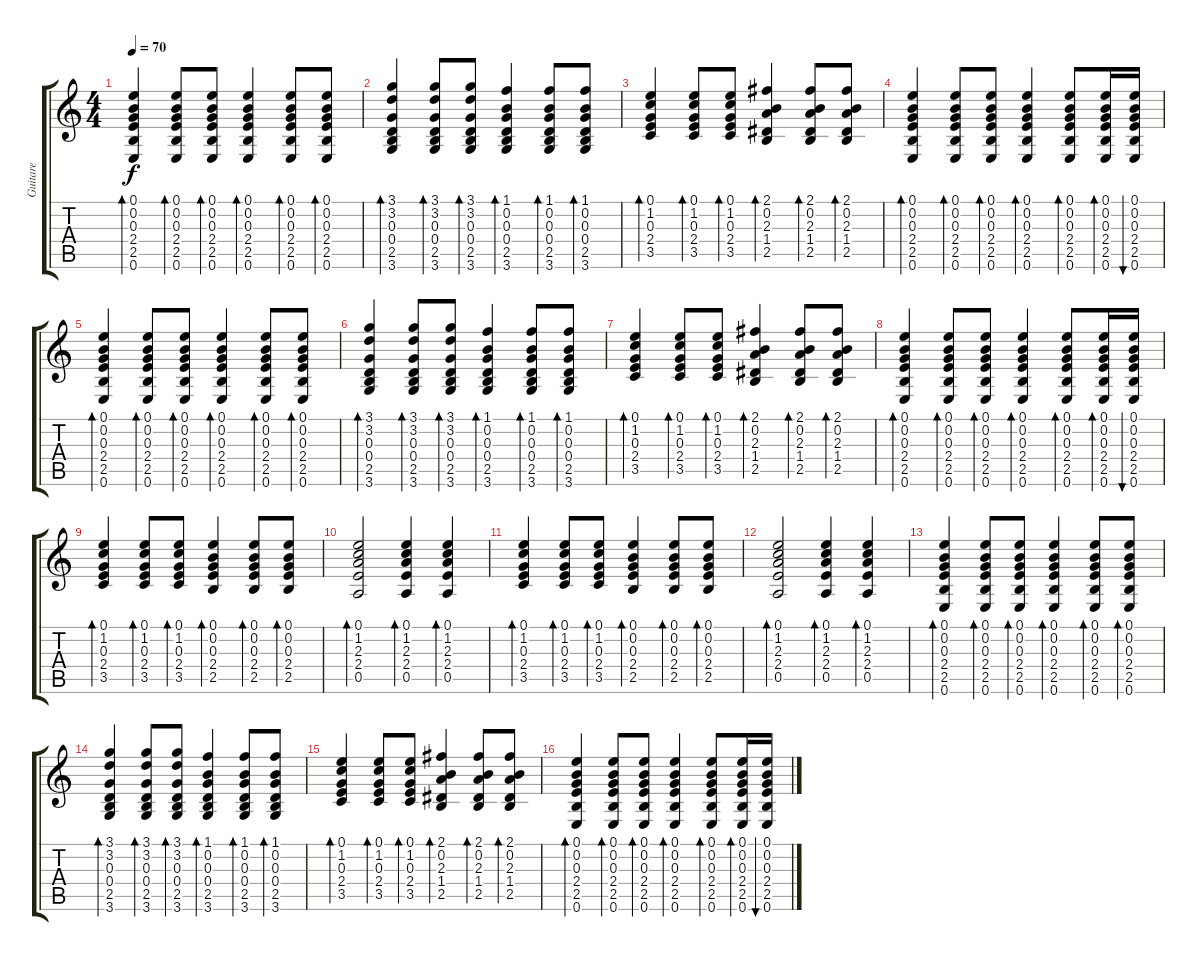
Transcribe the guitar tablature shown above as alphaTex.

\track ("Guitare" "Guitare") {instrument acousticguitarsteel}
\staff {score tabs}
\tuning (E4 B3 G3 D3 A2 E2) {hide}
\ts (4 4)
\tempo 70
\clef g2
\ks c
(0.1 0.2 0.3 2.4 2.5 0.6).4{bd 60 dy f} (0.1 0.2 0.3 2.4 2.5 0.6).8{bd 60} (0.1 0.2 0.3 2.4 2.5 0.6).8{bd 60} (0.1 0.2 0.3 2.4 2.5 0.6).4{bd 60} (0.1 0.2 0.3 2.4 2.5 0.6).8{bd 60} (0.1 0.2 0.3 2.4 2.5 0.6).8{bd 60} |
(3.1 3.2 0.3 0.4 2.5 3.6).4{bd 60} (3.1 3.2 0.3 0.4 2.5 3.6).8{bd 60} (3.1 3.2 0.3 0.4 2.5 3.6).8{bd 60} (1.1 0.2 0.3 0.4 2.5 3.6).4{bd 60} (1.1 0.2 0.3 0.4 2.5 3.6).8{bd 60} (1.1 0.2 0.3 0.4 2.5 3.6).8{bd 60} |
(0.1 1.2 0.3 2.4 3.5).4{bd 60} (0.1 1.2 0.3 2.4 3.5).8{bd 60} (0.1 1.2 0.3 2.4 3.5).8{bd 60} (2.1 0.2 2.3 1.4 2.5).4{bd 60} (2.1 0.2 2.3 1.4 2.5).8{bd 60} (2.1 0.2 2.3 1.4 2.5).8{bd 60} |
(0.1 0.2 0.3 2.4 2.5 0.6).4{bd 60} (0.1 0.2 0.3 2.4 2.5 0.6).8{bd 60} (0.1 0.2 0.3 2.4 2.5 0.6).8{bd 60} (0.1 0.2 0.3 2.4 2.5 0.6).4{bd 60} (0.1 0.2 0.3 2.4 2.5 0.6).8{bd 60} (0.1 0.2 0.3 2.4 2.5 0.6).16{bd 60} (0.1 0.2 0.3 2.4 2.5 0.6).16{bu 60} |
(0.1 0.2 0.3 2.4 2.5 0.6).4{bd 60} (0.1 0.2 0.3 2.4 2.5 0.6).8{bd 60} (0.1 0.2 0.3 2.4 2.5 0.6).8{bd 60} (0.1 0.2 0.3 2.4 2.5 0.6).4{bd 60} (0.1 0.2 0.3 2.4 2.5 0.6).8{bd 60} (0.1 0.2 0.3 2.4 2.5 0.6).8{bd 60} |
(3.1 3.2 0.3 0.4 2.5 3.6).4{bd 60} (3.1 3.2 0.3 0.4 2.5 3.6).8{bd 60} (3.1 3.2 0.3 0.4 2.5 3.6).8{bd 60} (1.1 0.2 0.3 0.4 2.5 3.6).4{bd 60} (1.1 0.2 0.3 0.4 2.5 3.6).8{bd 60} (1.1 0.2 0.3 0.4 2.5 3.6).8{bd 60} |
(0.1 1.2 0.3 2.4 3.5).4{bd 60} (0.1 1.2 0.3 2.4 3.5).8{bd 60} (0.1 1.2 0.3 2.4 3.5).8{bd 60} (2.1 0.2 2.3 1.4 2.5).4{bd 60} (2.1 0.2 2.3 1.4 2.5).8{bd 60} (2.1 0.2 2.3 1.4 2.5).8{bd 60} |
(0.1 0.2 0.3 2.4 2.5 0.6).4{bd 60} (0.1 0.2 0.3 2.4 2.5 0.6).8{bd 60} (0.1 0.2 0.3 2.4 2.5 0.6).8{bd 60} (0.1 0.2 0.3 2.4 2.5 0.6).4{bd 60} (0.1 0.2 0.3 2.4 2.5 0.6).8{bd 60} (0.1 0.2 0.3 2.4 2.5 0.6).16{bd 60} (0.1 0.2 0.3 2.4 2.5 0.6).16{bu 60} |
(0.1 1.2 0.3 2.4 3.5).4{bd 60} (0.1 1.2 0.3 2.4 3.5).8{bd 60} (0.1 1.2 0.3 2.4 3.5).8{bd 60} (0.1 0.2 0.3 2.4 2.5).4{bd 60} (0.1 0.2 0.3 2.4 2.5).8{bd 60} (0.1 0.2 0.3 2.4 2.5).8{bd 60} |
(0.1 1.2 2.3 2.4 0.5).2{bd 60} (0.1 1.2 2.3 2.4 0.5).4{bd 60} (0.1 1.2 2.3 2.4 0.5).4{bd 60} |
(0.1 1.2 0.3 2.4 3.5).4{bd 60} (0.1 1.2 0.3 2.4 3.5).8{bd 60} (0.1 1.2 0.3 2.4 3.5).8{bd 60} (0.1 0.2 0.3 2.4 2.5).4{bd 60} (0.1 0.2 0.3 2.4 2.5).8{bd 60} (0.1 0.2 0.3 2.4 2.5).8{bd 60} |
(0.1 1.2 2.3 2.4 0.5).2{bd 60} (0.1 1.2 2.3 2.4 0.5).4{bd 60} (0.1 1.2 2.3 2.4 0.5).4{bd 60} |
(0.1 0.2 0.3 2.4 2.5 0.6).4{bd 60} (0.1 0.2 0.3 2.4 2.5 0.6).8{bd 60} (0.1 0.2 0.3 2.4 2.5 0.6).8{bd 60} (0.1 0.2 0.3 2.4 2.5 0.6).4{bd 60} (0.1 0.2 0.3 2.4 2.5 0.6).8{bd 60} (0.1 0.2 0.3 2.4 2.5 0.6).8{bd 60} |
(3.1 3.2 0.3 0.4 2.5 3.6).4{bd 60} (3.1 3.2 0.3 0.4 2.5 3.6).8{bd 60} (3.1 3.2 0.3 0.4 2.5 3.6).8{bd 60} (1.1 0.2 0.3 0.4 2.5 3.6).4{bd 60} (1.1 0.2 0.3 0.4 2.5 3.6).8{bd 60} (1.1 0.2 0.3 0.4 2.5 3.6).8{bd 60} |
(0.1 1.2 0.3 2.4 3.5).4{bd 60} (0.1 1.2 0.3 2.4 3.5).8{bd 60} (0.1 1.2 0.3 2.4 3.5).8{bd 60} (2.1 0.2 2.3 1.4 2.5).4{bd 60} (2.1 0.2 2.3 1.4 2.5).8{bd 60} (2.1 0.2 2.3 1.4 2.5).8{bd 60} |
(0.1 0.2 0.3 2.4 2.5 0.6).4{bd 60} (0.1 0.2 0.3 2.4 2.5 0.6).8{bd 60} (0.1 0.2 0.3 2.4 2.5 0.6).8{bd 60} (0.1 0.2 0.3 2.4 2.5 0.6).4{bd 60} (0.1 0.2 0.3 2.4 2.5 0.6).8{bd 60} (0.1 0.2 0.3 2.4 2.5 0.6).16{bd 60} (0.1 0.2 0.3 2.4 2.5 0.6).16{bu 60}
